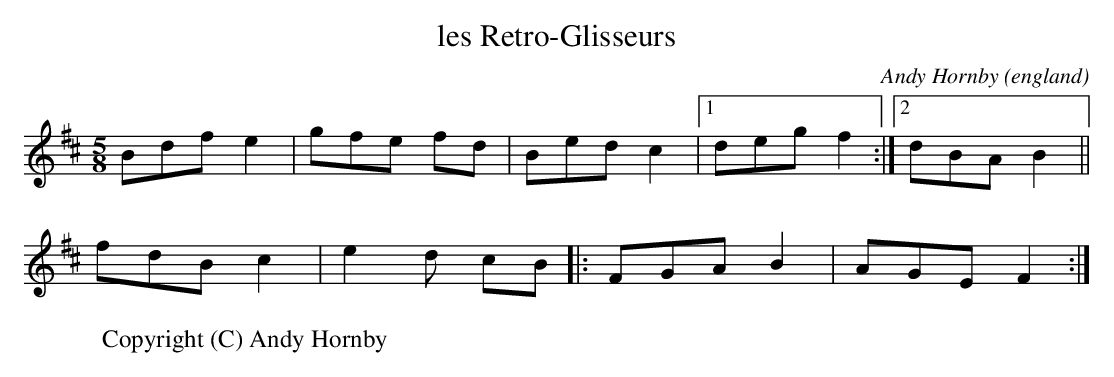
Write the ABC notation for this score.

X:1
T:les Retro-Glisseurs
O:england
M:5/8
L:1/8
C:Andy Hornby
K:Bm
Bdf e2|gfe fd|Bed c2|1 deg f2 :|2 dBA B2 ||
fdB c2|e2d cB|: FGA B2|AGE F2:|
W:Copyright (C) Andy Hornby
